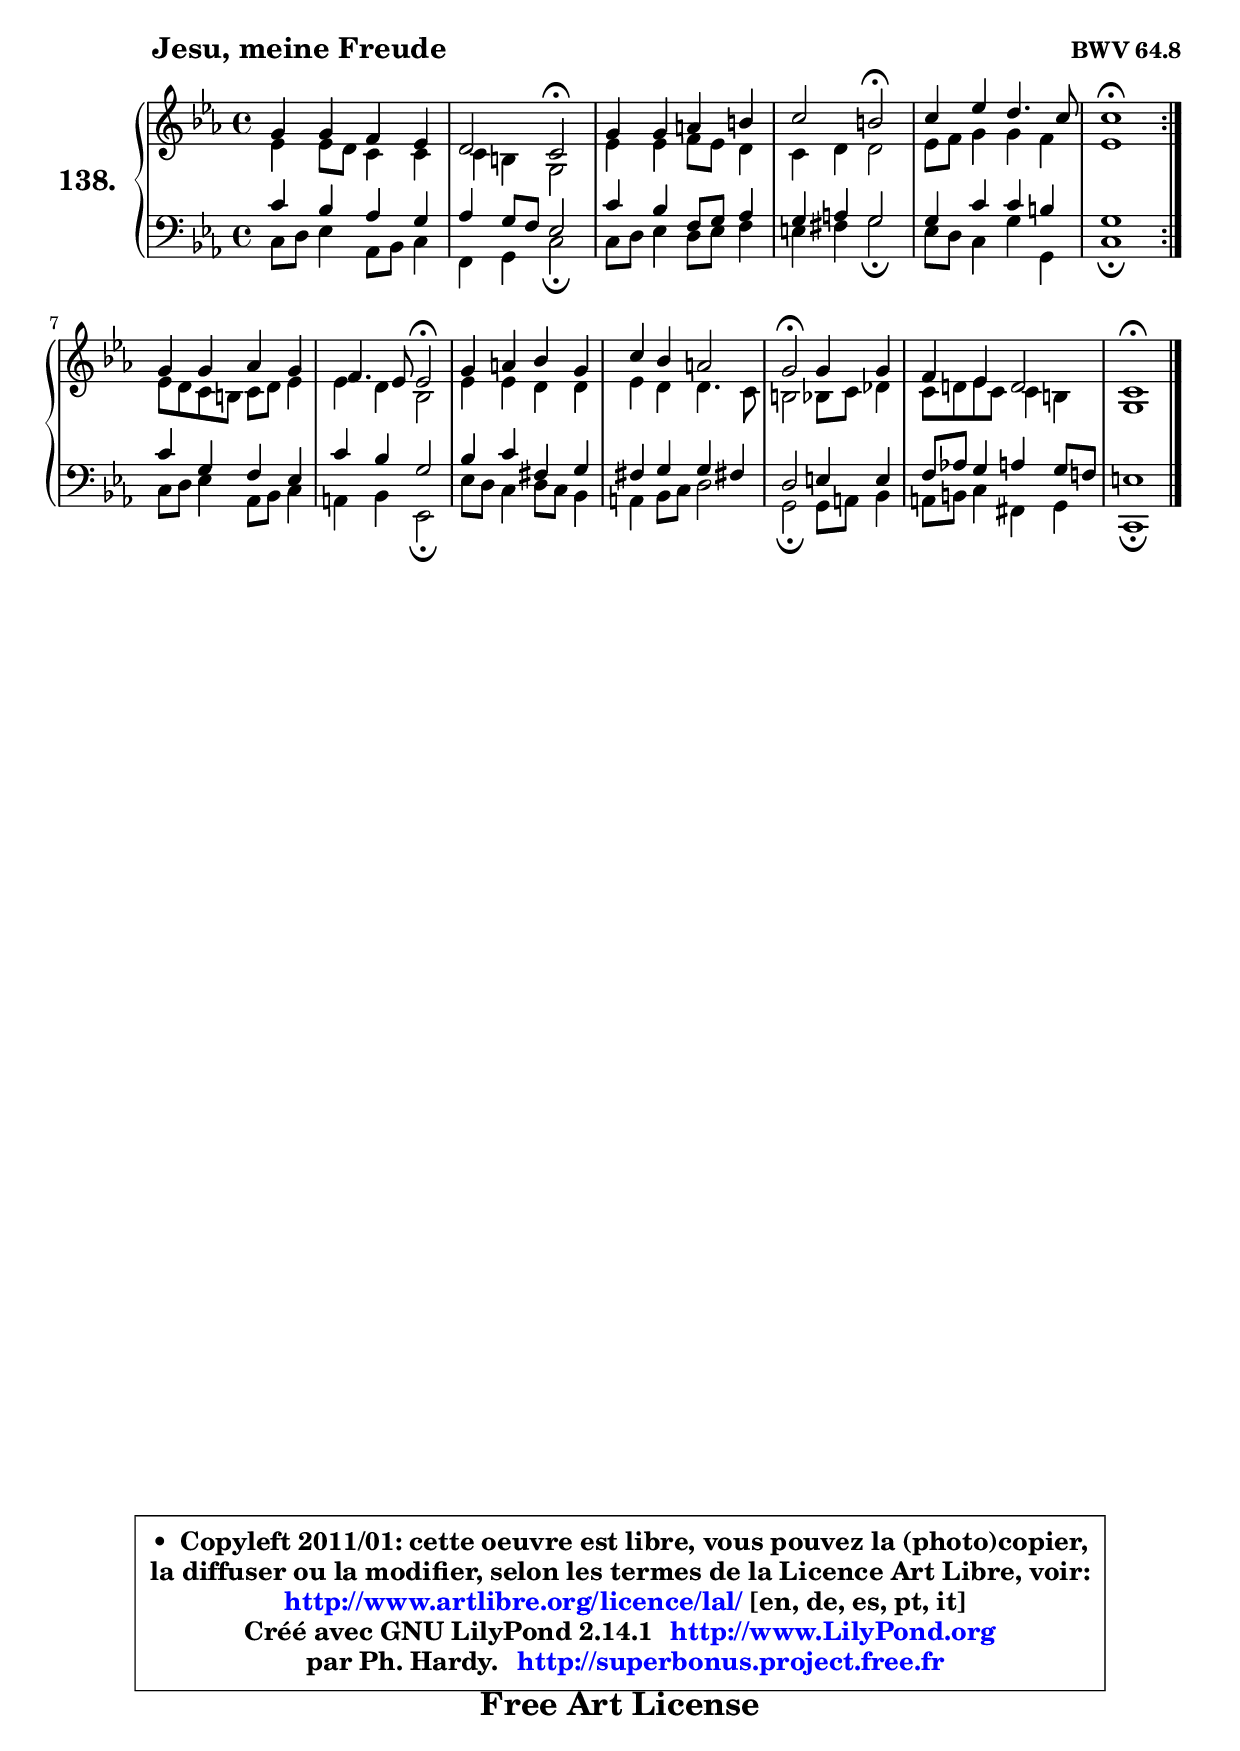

\version "2.14.1"

    \paper {
%	system-system-spacing #'padding = #0.1
%	score-system-spacing #'padding = #0.1
%	ragged-bottom = ##f
%	ragged-last-bottom = ##f
	}

    \header {
      opus = \markup { \bold "BWV 64.8" }
      piece = \markup { \hspace #9 \fontsize #2 \bold "Jesu, meine Freude" }
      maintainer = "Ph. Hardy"
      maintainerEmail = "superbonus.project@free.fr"
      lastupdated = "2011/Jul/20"
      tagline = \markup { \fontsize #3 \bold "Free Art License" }
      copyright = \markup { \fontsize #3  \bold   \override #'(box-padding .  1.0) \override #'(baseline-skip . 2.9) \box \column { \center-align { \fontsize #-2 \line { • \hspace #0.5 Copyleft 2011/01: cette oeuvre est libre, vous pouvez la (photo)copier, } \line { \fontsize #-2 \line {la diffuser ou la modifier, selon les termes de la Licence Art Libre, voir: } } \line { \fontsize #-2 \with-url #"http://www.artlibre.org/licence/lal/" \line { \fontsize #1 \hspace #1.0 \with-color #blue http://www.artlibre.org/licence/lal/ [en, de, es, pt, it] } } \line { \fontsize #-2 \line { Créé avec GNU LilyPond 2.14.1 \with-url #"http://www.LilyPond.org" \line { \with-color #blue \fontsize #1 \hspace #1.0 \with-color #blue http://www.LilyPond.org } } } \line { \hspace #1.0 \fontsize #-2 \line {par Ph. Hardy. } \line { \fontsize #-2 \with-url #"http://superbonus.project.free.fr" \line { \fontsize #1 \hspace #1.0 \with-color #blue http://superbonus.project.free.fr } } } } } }

	  }

  guidemidi = {
	\repeat volta 2 {
        R1 |
        r2 \tempo 4 = 34 r2 \tempo 4 = 78 |
        R1 |
        r2 \tempo 4 = 34 r2 \tempo 4 = 78 |
        R1 |
        \tempo 4 = 40 r1 \tempo 4 = 78 | } %fin du repeat
        R1 |
        r2 \tempo 4 = 34 r2 \tempo 4 = 78 |
        R1 |
        R1 |
        \tempo 4 = 34 r2 \tempo 4 = 78 r2 |
        R1 |
        \tempo 4 = 40 r1 |
	}

  upper = {
\displayLilyMusic \transpose e c {
	\time 4/4
	\key e \minor
	\clef treble
	\voiceOne
	<< { 
	% SOPRANO
	\set Voice.midiInstrument = "acoustic grand"
	\relative c'' {
	\repeat volta 2 {
        b4 b a g |
        fis2 e2\fermata |
        b'4 b cis dis |
        e2 dis2\fermata |
        e4 g fis4. e8 |
        e1\fermata | } %fin du repeat
        b4 b c b |
        a4. g8 g2\fermata |
        b4 cis d b |
        e4 d cis2 |
        b2\fermata b4 b |
        a4 g fis2 |
        e1\fermata |
        \bar "|."
	} % fin de relative
	}

	\context Voice="1" { \voiceTwo 
	% ALTO
	\set Voice.midiInstrument = "acoustic grand"
	\relative c'' {
	\repeat volta 2 {
        g4 g8 fis e4 e |
        e4 dis b2 |
        g'4 g a8 g fis4 |
        e4 fis fis2 |
        g8 a b4 b a |
        g1 | } %fin du repeat
        g8 fis e dis e fis g4 |
        g4 fis d2 |
        g4 g fis fis |
        g4 fis fis4. e8 |
        dis2 d8 e f4 |
        e8 fis! g e e4 dis |
        b1 |
        \bar "|."
	} % fin de relative
	\oneVoice
	} >>
}
	}

    lower = {
\transpose e c {
	\time 4/4
	\key e \minor
	\clef bass
	\voiceOne
	<< { 
	% TENOR
	\set Voice.midiInstrument = "acoustic grand"
	\relative c' {
	\repeat volta 2 {
        e4 d c b |
        c4 b8 a g2 |
        e'4 d a8 b c4 |
        b4 cis b2 |
        b4 e e dis |
        b1 | } %fin du repeat
        e4 b a g |
        e'4 d b2 |
        d4 e ais, b |
        ais4 b b ais! |
        fis2 gis4 gis |
        a8 c! b4 cis b8 a! |
        gis1 |
        \bar "|."
	} % fin de relative
	}
	\context Voice="1" { \voiceTwo 
	% BASS
	\set Voice.midiInstrument = "acoustic grand"
	\relative c {
	\repeat volta 2 {
        e8 fis g4 c,8 d e4 |
        a,4 b e2\fermata |
        e8 fis g4 fis8 g a4 |
        gis4 ais b2\fermata |
        g8 fis e4 b' b, |
        e1\fermata | } %fin du repeat
        e8 fis g4 c,8 d e4 |
        cis4 d g,2\fermata |
        g'8 fis e4 fis8 e d4 |
        cis4 d8 e fis2 |
        b,2\fermata b8 cis d4 |
        cis8 dis e4 ais, b |
        e,1\fermata |
        \bar "|."
	} % fin de relative
	\oneVoice
	} >>
}
	}


    \score { 

	\new PianoStaff <<
	\set PianoStaff.instrumentName = \markup { \bold \huge "138." }
	\new Staff = "upper" \upper
	\new Staff = "lower" \lower
	>>

    \layout {
%	ragged-last = ##f
	   }

         } % fin de score

  \score {
    \unfoldRepeats { << \guidemidi \upper \lower >> }
    \midi {
    \context {
     \Staff
      \remove "Staff_performer"
               }

     \context {
      \Voice
       \consists "Staff_performer"
                }

     \context { 
      \Score
      tempoWholesPerMinute = #(ly:make-moment 78 4)
		}
	    }
	}


